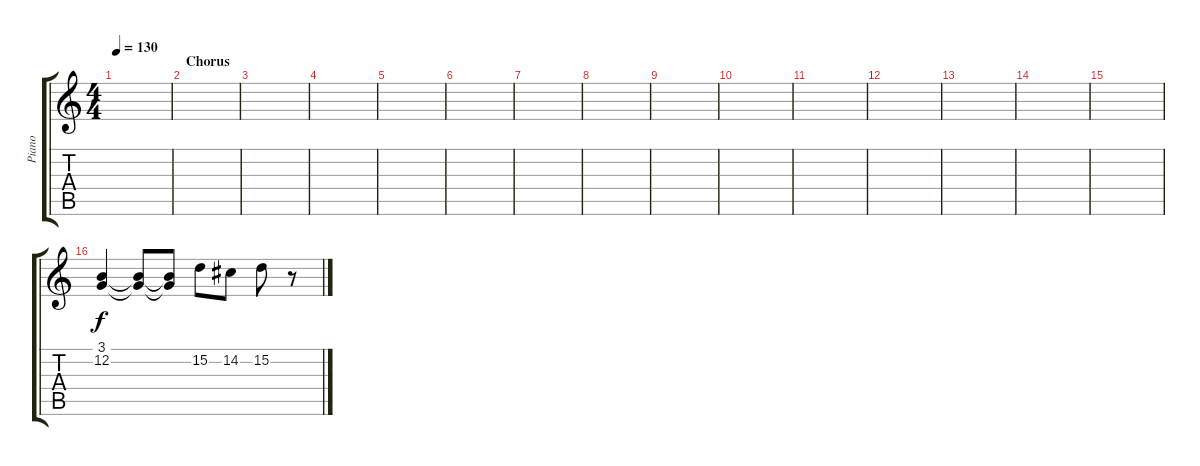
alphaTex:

\track ("Piano" "Piano") {instrument acousticgrandpiano}
\staff {score tabs}
\tuning (E4 B3 G3 D3 A2 E2) {hide}
\ts (4 4)
\tempo 130
\clef g2
\ks c
|
\section ("" "Chorus")
|
|
|
|
|
|
|
|
|
|
|
|
|
|
(3.1 12.2).4{instrument acousticgrandpiano} (3.1{t} 12.2{t}).8 (3.1{t} 12.2{t}).8 15.2.8 14.2.8 15.2.8 r.8
